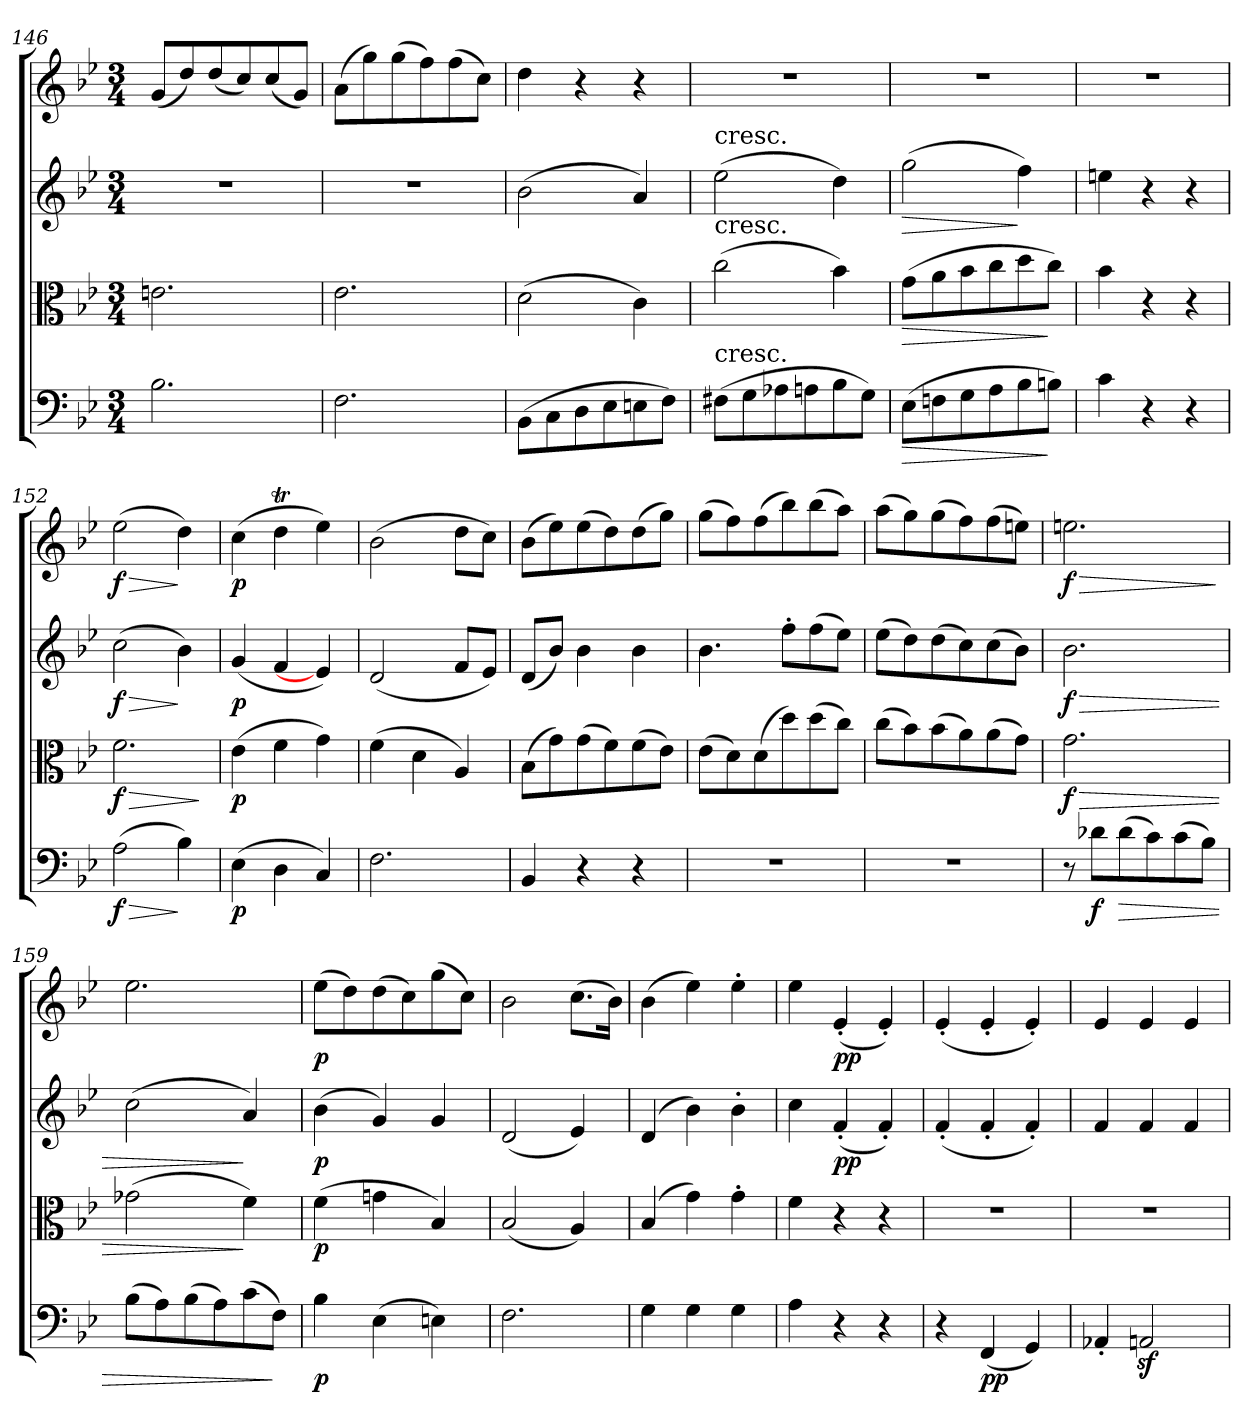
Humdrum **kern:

**kern	**dynam	**kern	**dynam	**kern	**dynam	**kern	**dynam
*part4	*part4	*part3	*part3	*part2	*part2	*part1	*part1
*staff4	*staff4	*staff3	*staff3	*staff2	*staff2	*staff1	*staff1
*clefF4	*	*clefC3	*	*clefG2	*	*clefG2	*
*k[b-e-]	*	*k[b-e-]	*	*k[b-e-]	*	*k[b-e-]	*
*B-:	*	*B-:	*	*B-:	*	*B-:	*
*M3/4	*	*M3/4	*	*M3/4	*	*M3/4	*
=146	=146	=146	=146	=146	=146	=146	=146
2.B-\	.	2.en\	.	2.r	.	(8g/L	.
.	.	.	.	.	.	8dd/)	.
.	.	.	.	.	.	(8dd/	.
.	.	.	.	.	.	8cc/)	.
.	.	.	.	.	.	(8cc/	.
.	.	.	.	.	.	8g/J)	.
=147	=147	=147	=147	=147	=147	=147	=147
2.F\	.	2.e-\	.	2.r	.	(8a\L	.
.	.	.	.	.	.	8gg\)	.
.	.	.	.	.	.	(8gg\	.
.	.	.	.	.	.	8ff\)	.
.	.	.	.	.	.	(8ff\	.
.	.	.	.	.	.	8cc\J)	.
=148	=148	=148	=148	=148	=148	=148	=148
(8BB-\L	.	(2d\	.	(2b-\	.	4dd\	.
8C\	.	.	.	.	.	.	.
8D\	.	.	.	.	.	4r	.
8E-\	.	.	.	.	.	.	.
8En\	.	4c\)	.	4a/)	.	4r	.
8F\J)	.	.	.	.	.	.	.
=149	=149	=149	=149	=149	=149	=149	=149
!	!	!	!	!LO:TX:t=cresc.	!	!	!
!	!	!LO:TX:t=cresc.	!	!	!	!	!
!LO:TX:t=cresc.	!	!	!	!	!	!	!
(8F#X\L	.	(2cc\	.	(2ee-\	.	2.r	.
8G\	.	.	.	.	.	.	.
8A-X\	.	.	.	.	.	.	.
8An\	.	.	.	.	.	.	.
8B-\	.	4b-\)	.	4dd\)	.	.	.
8G\J)	.	.	.	.	.	.	.
=150	=150	=150	=150	=150	=150	=150	=150
!	!LO:HP:b	!	!LO:HP:b	!	!LO:HP:b	!	!
(8E-\L	>	(8g\L	>	(2gg\	>	2.r	.
8Fn\	.	8a\	.	.	.	.	.
8G\	.	8b-\	.	.	.	.	.
8A\	.	8cc\	.	.	.	.	.
8B-\	.	8dd\	.	4ff\)	]	.	.
8Bn\J)	]	8cc\J)	]	.	.	.	.
=151	=151	=151	=151	=151	=151	=151	=151
4c\	.	4b-\	.	4een\	.	2.r	.
4r	.	4r	.	4r	.	.	.
4r	.	4r	.	4r	.	.	.
=152	=152	=152	=152	=152	=152	=152	=152
!	!LO:HP:b	!	!LO:HP:b	!	!LO:HP:b	!	!LO:HP:b
(2A\	> f	2.f\	> f	(2cc\	> f	(2ee-\	> f
4B-\)	]	.	.	4b-\)	]	4dd\)	]
.	.	.	]	.	.	.	.
=153	=153	=153	=153	=153	=153	=153	=153
(4E-\	p	(4e-\	p	(4g/	p	(4cc\	p
4D\	.	4f\	.	4f/	.	4ddt\	.
4C/)	.	4g\)	.	4e-/])	.	4ee-\)	.
=154	=154	=154	=154	=154	=154	=154	=154
2.F\	.	(4f\	.	(2d/	.	(2b-\	.
.	.	4d\	.	.	.	.	.
.	.	4A/)	.	8f/L	.	8dd\L	.
.	.	.	.	8e-/J)	.	8cc\J)	.
=155	=155	=155	=155	=155	=155	=155	=155
4BB-/	.	(8B-\L	.	(8d/L	.	(8b-\L	.
.	.	8g\)	.	8b-/J)	.	8ee-\)	.
4r	.	(8g\	.	4b-\	.	(8ee-\	.
.	.	8f\)	.	.	.	8dd\)	.
4r	.	(8f\	.	4b-\	.	(8dd\	.
.	.	8e-\J)	.	.	.	8gg\J)	.
=156	=156	=156	=156	=156	=156	=156	=156
2.r	.	(8e-\L	.	4.b-\	.	(8gg\L	.
.	.	8d\)	.	.	.	8ff\)	.
.	.	(8d\	.	.	.	(8ff\	.
.	.	8dd\)	.	8ff'\L	.	8bb-\)	.
.	.	(8dd\	.	(8ff\	.	(8bb-\	.
.	.	8cc\J)	.	8ee-\J)	.	8aa\J)	.
=157	=157	=157	=157	=157	=157	=157	=157
2.r	.	(8cc\L	.	(8ee-\L	.	(8aa\L	.
.	.	8b-\)	.	8dd\)	.	8gg\)	.
.	.	(8b-\	.	(8dd\	.	(8gg\	.
.	.	8a\)	.	8cc\)	.	8ff\)	.
.	.	(8a\	.	(8cc\	.	(8ff\	.
.	.	8g\J)	.	8b-\J)	.	8een\J)	.
=158	=158	=158	=158	=158	=158	=158	=158
!	!	!	!LO:HP:b	!	!LO:HP:b	!	!LO:HP:b
8r	.	2.g\	> f	2.b-\	> f	2.een\	> f
8d-X\L	f	.	.	.	.	.	.
!	!LO:HP:b	!	!	!	!	!	!
(8d-\	>	.	.	.	.	.	.
8c\)	.	.	.	.	.	.	.
(8c\	.	.	.	.	.	.	.
8B-\J)	.	.	.	.	.	.	.
.	.	.	.	.	.	.	]
=159	=159	=159	=159	=159	=159	=159	=159
(8B-\L	.	(2g-X\	.	(2cc\	.	2.ee-\	.
8A\)	.	.	.	.	.	.	.
(8B-\	.	.	.	.	.	.	.
8A\)	.	.	.	.	.	.	.
(8c\	.	4f\)	]	4a/)	]	.	.
8F\J)	]	.	.	.	.	.	.
=160	=160	=160	=160	=160	=160	=160	=160
4B-\	p	(4f\	p	(4b-\	p	(8ee-\L	p
.	.	.	.	.	.	8dd\)	.
(4E-\	.	4gn\	.	4g/)	.	(8dd\	.
.	.	.	.	.	.	8cc\)	.
4En\)	.	4B-/)	.	4g/	.	(8gg\	.
.	.	.	.	.	.	8cc\J)	.
=161	=161	=161	=161	=161	=161	=161	=161
2.F\	.	(2B-/	.	(2d/	.	2b-\	.
.	.	4A/)	.	4e-/)	.	(8.cc\L	.
.	.	.	.	.	.	16b-\Jk)	.
=162	=162	=162	=162	=162	=162	=162	=162
4G\	.	(4B-/	.	(4d/	.	(4b-\	.
4G\	.	4g\)	.	4b-\)	.	4ee-\)	.
4G\	.	4g'\	.	4b-'\	.	4ee-'\	.
=163	=163	=163	=163	=163	=163	=163	=163
4A\	.	4f\	.	4cc\	.	4ee-\	.
4r	.	4r	.	(4f'/	pp	(4e-'/	pp
4r	.	4r	.	4f'/)	.	4e-'/)	.
=164	=164	=164	=164	=164	=164	=164	=164
4r	.	2.r	.	(4f'/	.	(4e-'/	.
(4FF/	pp	.	.	4f'/	.	4e-'/	.
4GG/)	.	.	.	4f'/)	.	4e-'/)	.
=165	=165	=165	=165	=165	=165	=165	=165
4AA-X'/	.	2.r	.	4f/	.	4e-/	.
2AAnz/	.	.	.	4f/	.	4e-/	.
.	.	.	.	4f/	.	4e-/	.
=	=	=	=	=	=	=	=
*-	*-	*-	*-	*-	*-	*-	*-
